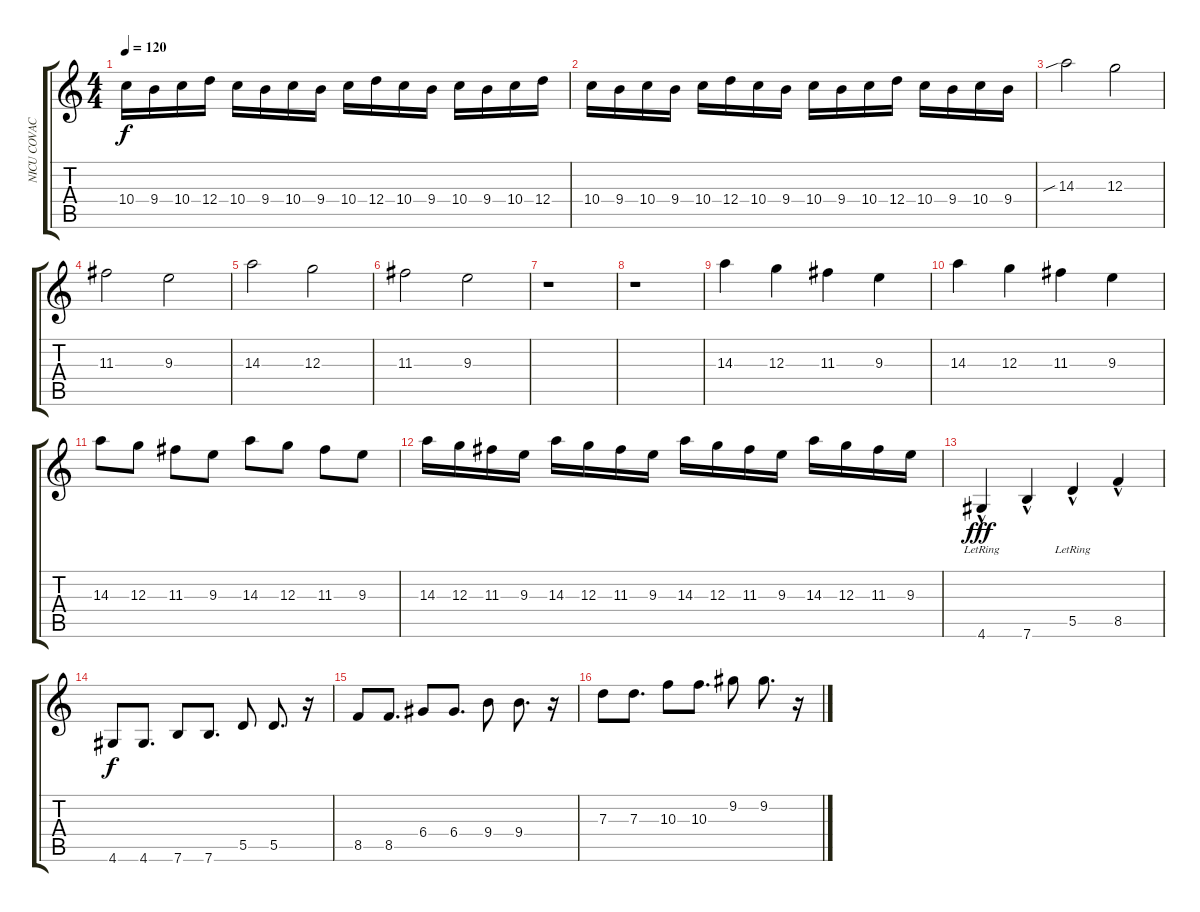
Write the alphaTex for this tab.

\track ("NICU COVACI" "NICU COVAC") {instrument overdrivenguitar}
\staff {score tabs}
\tuning (E4 B3 G3 D3 A2 E2) {hide}
\ts (4 4)
\tempo 120
\clef g2
\ks c
10.4.16{dy f} 9.4.16 10.4.16 12.4.16 10.4.16 9.4.16 10.4.16 9.4.16 10.4.16 12.4.16 10.4.16 9.4.16 10.4.16 9.4.16 10.4.16 12.4.16 |
10.4.16 9.4.16 10.4.16 9.4.16 10.4.16 12.4.16 10.4.16 9.4.16 10.4.16 9.4.16 10.4.16 12.4.16 10.4.16 9.4.16 10.4.16 9.4.16 |
14.3{sib}.2 12.3.2 |
11.3.2 9.3.2 |
14.3.2 12.3.2 |
11.3.2 9.3.2 |
r.1 |
r.1 |
14.3.4 12.3.4 11.3.4 9.3.4 |
14.3.4 12.3.4 11.3.4 9.3.4 |
14.3.8 12.3.8 11.3.8 9.3.8 14.3.8 12.3.8 11.3.8 9.3.8 |
14.3.16 12.3.16 11.3.16 9.3.16 14.3.16 12.3.16 11.3.16 9.3.16 14.3.16 12.3.16 11.3.16 9.3.16 14.3.16 12.3.16 11.3.16 9.3.16 |
4.6{hac lr}.4{dy fff} 7.6{hac}.4 5.5{hac lr}.4 8.5{hac}.4 |
4.6.8{dy f} 4.6.8{d} 7.6.8 7.6.8{d} 5.5.8 5.5.8{d} r.16 |
8.5.8 8.5.8{d} 6.4.8 6.4.8{d} 9.4.8 9.4.8{d} r.16 |
7.3.8 7.3.8{d} 10.3.8 10.3.8{d} 9.2.8 9.2.8{d} r.16
